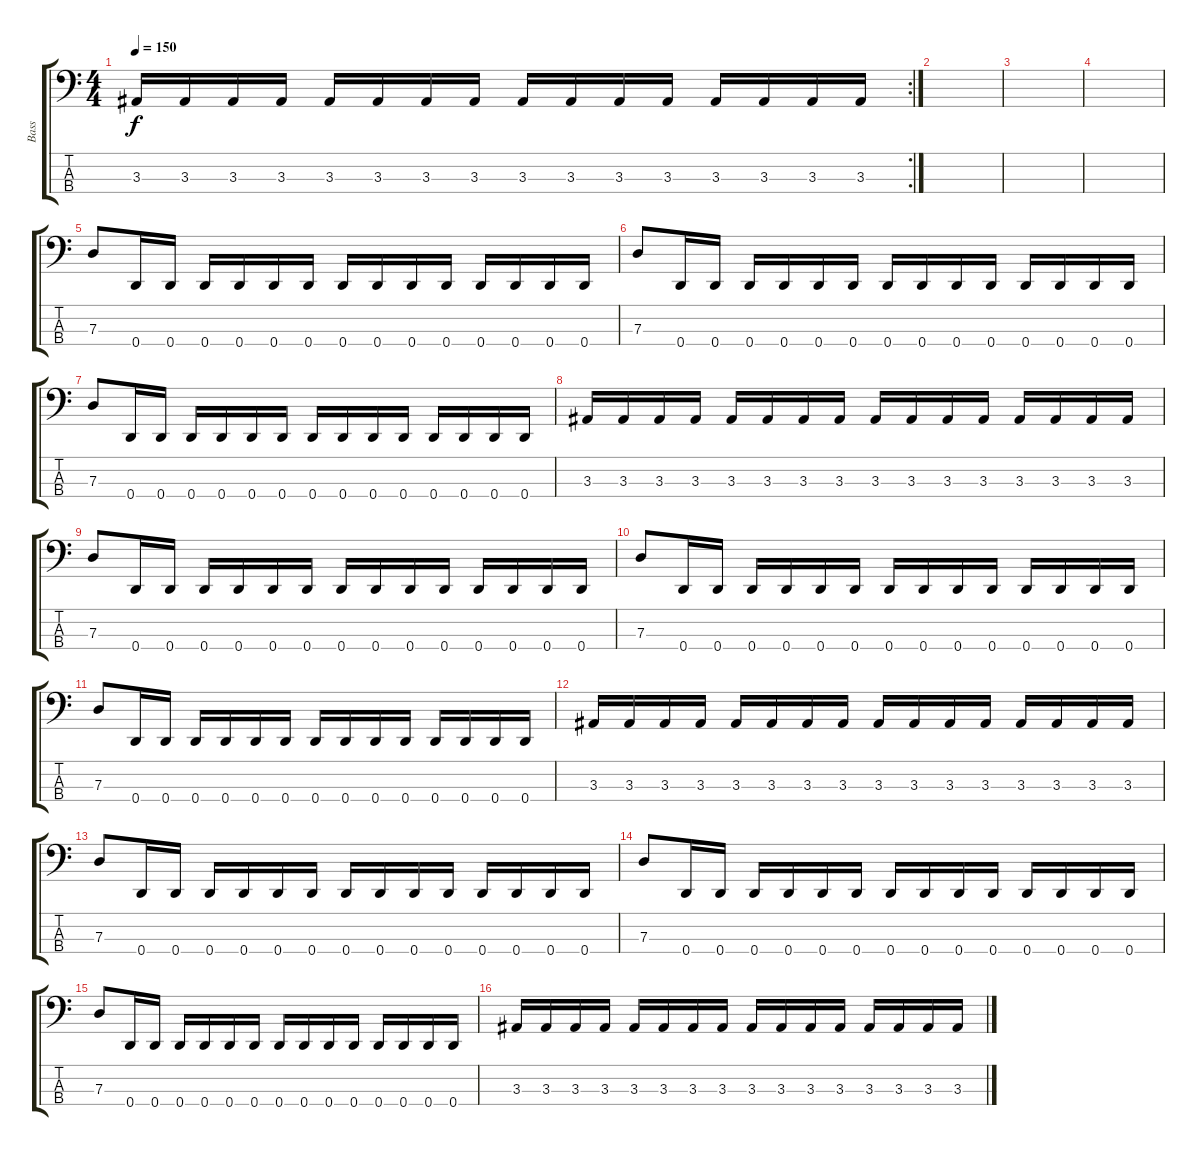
\track ("Bass" "Bass") {instrument electricbasspick}
\staff {score tabs}
\tuning (F2 C2 G1 D1) {hide}
\rc 2
\ts (4 4)
\tempo 150
\clef f4
\ks c
3.3.16{dy f} 3.3.16 3.3.16 3.3.16 3.3.16 3.3.16 3.3.16 3.3.16 3.3.16 3.3.16 3.3.16 3.3.16 3.3.16 3.3.16 3.3.16 3.3.16 |
|
|
|
7.3.8 0.4.16 0.4.16 0.4.16 0.4.16 0.4.16 0.4.16 0.4.16 0.4.16 0.4.16 0.4.16 0.4.16 0.4.16 0.4.16 0.4.16 |
7.3.8 0.4.16 0.4.16 0.4.16 0.4.16 0.4.16 0.4.16 0.4.16 0.4.16 0.4.16 0.4.16 0.4.16 0.4.16 0.4.16 0.4.16 |
7.3.8 0.4.16 0.4.16 0.4.16 0.4.16 0.4.16 0.4.16 0.4.16 0.4.16 0.4.16 0.4.16 0.4.16 0.4.16 0.4.16 0.4.16 |
3.3.16 3.3.16 3.3.16 3.3.16 3.3.16 3.3.16 3.3.16 3.3.16 3.3.16 3.3.16 3.3.16 3.3.16 3.3.16 3.3.16 3.3.16 3.3.16 |
7.3.8 0.4.16 0.4.16 0.4.16 0.4.16 0.4.16 0.4.16 0.4.16 0.4.16 0.4.16 0.4.16 0.4.16 0.4.16 0.4.16 0.4.16 |
7.3.8 0.4.16 0.4.16 0.4.16 0.4.16 0.4.16 0.4.16 0.4.16 0.4.16 0.4.16 0.4.16 0.4.16 0.4.16 0.4.16 0.4.16 |
7.3.8 0.4.16 0.4.16 0.4.16 0.4.16 0.4.16 0.4.16 0.4.16 0.4.16 0.4.16 0.4.16 0.4.16 0.4.16 0.4.16 0.4.16 |
3.3.16 3.3.16 3.3.16 3.3.16 3.3.16 3.3.16 3.3.16 3.3.16 3.3.16 3.3.16 3.3.16 3.3.16 3.3.16 3.3.16 3.3.16 3.3.16 |
7.3.8 0.4.16 0.4.16 0.4.16 0.4.16 0.4.16 0.4.16 0.4.16 0.4.16 0.4.16 0.4.16 0.4.16 0.4.16 0.4.16 0.4.16 |
7.3.8 0.4.16 0.4.16 0.4.16 0.4.16 0.4.16 0.4.16 0.4.16 0.4.16 0.4.16 0.4.16 0.4.16 0.4.16 0.4.16 0.4.16 |
7.3.8 0.4.16 0.4.16 0.4.16 0.4.16 0.4.16 0.4.16 0.4.16 0.4.16 0.4.16 0.4.16 0.4.16 0.4.16 0.4.16 0.4.16 |
3.3.16 3.3.16 3.3.16 3.3.16 3.3.16 3.3.16 3.3.16 3.3.16 3.3.16 3.3.16 3.3.16 3.3.16 3.3.16 3.3.16 3.3.16 3.3.16
